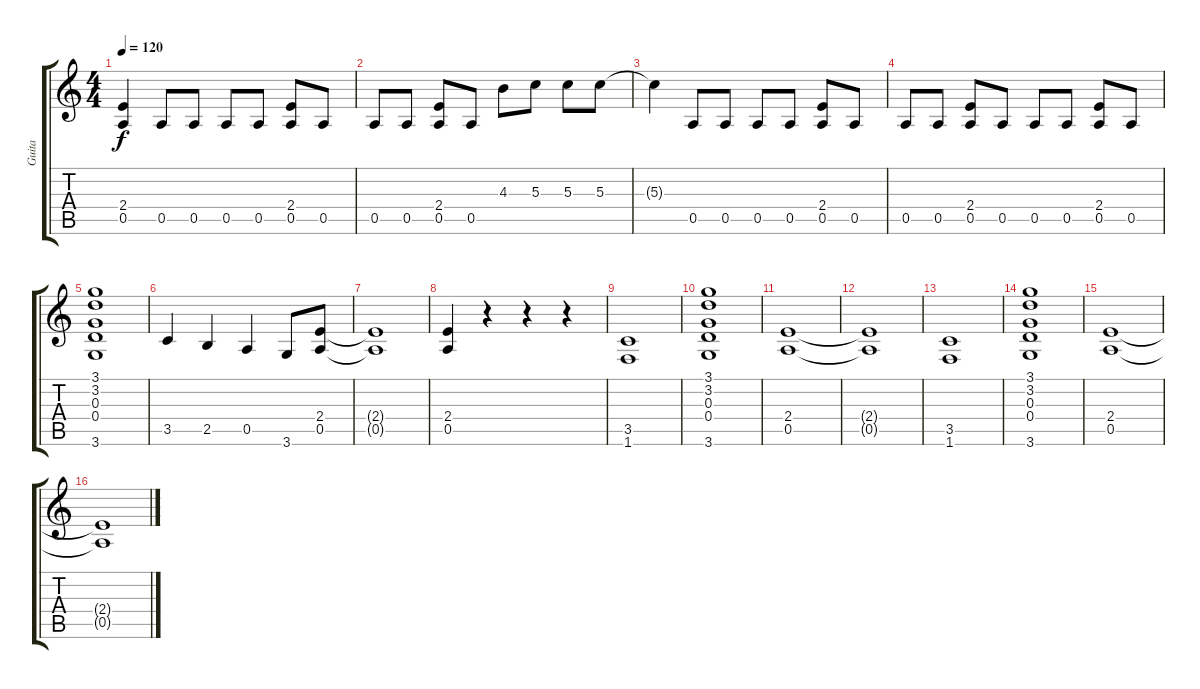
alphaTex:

\track ("Guita" "Guita") {instrument distortionguitar}
\staff {score tabs}
\tuning (E4 B3 G3 D3 A2 E2) {hide}
\ts (4 4)
\tempo 120
\clef g2
\ks c
(2.4{t} 0.5{t}).4{dy f} 0.5.8 0.5.8 0.5.8 0.5.8 (2.4 0.5).8 0.5.8 |
0.5.8 0.5.8 (2.4 0.5).8 0.5.8 4.3.8 5.3.8 5.3.8 5.3.8 |
5.3{t}.4 0.5.8 0.5.8 0.5.8 0.5.8 (2.4 0.5).8 0.5.8 |
0.5.8 0.5.8 (2.4 0.5).8 0.5.8 0.5.8 0.5.8 (2.4 0.5).8 0.5.8 |
(3.1 3.2 0.3 0.4 3.6).1 |
3.5.4 2.5.4 0.5.4 3.6.8 (2.4 0.5).8 |
(2.4{t} 0.5{t}).1 |
(2.4 0.5).4 r.4 r.4 r.4 |
(3.5 1.6).1 |
(3.1 3.2 0.3 0.4 3.6).1 |
(2.4 0.5).1 |
(2.4{t} 0.5{t}).1 |
(3.5 1.6).1 |
(3.1 3.2 0.3 0.4 3.6).1 |
(2.4 0.5).1 |
(2.4{t} 0.5{t}).1
